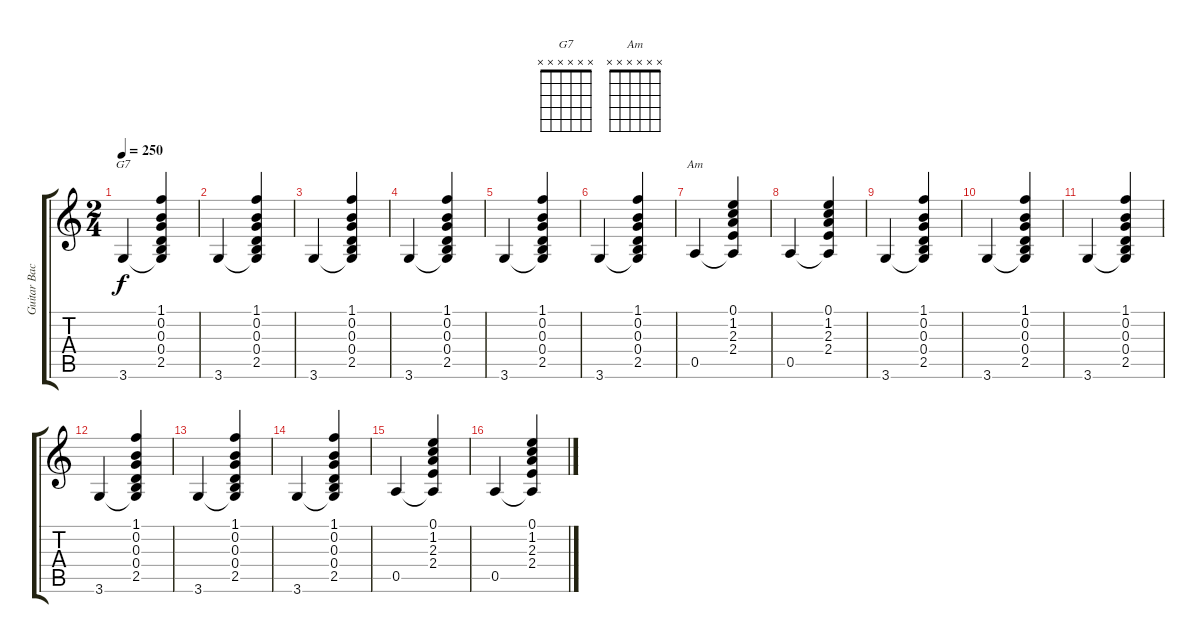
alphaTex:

\track ("Guitar Backing" "Guitar Bac") {instrument acousticguitarnylon}
\staff {score tabs}
\tuning (E4 B3 G3 D3 A2 E2) {hide}
\chord ("G7" x x x x x x) {firstfret 0}
\chord ("Am" x x x x x x) {firstfret 0}
\ts (2 4)
\tempo 250
\clef g2
\ks c
3.6.4{ch "G7" dy f} (1.1 0.2 0.3 0.4 2.5 3.6{t}).4 |
3.6.4 (1.1 0.2 0.3 0.4 2.5 3.6{t}).4 |
3.6.4 (1.1 0.2 0.3 0.4 2.5 3.6{t}).4 |
3.6.4 (1.1 0.2 0.3 0.4 2.5 3.6{t}).4 |
3.6.4 (1.1 0.2 0.3 0.4 2.5 3.6{t}).4 |
3.6.4 (1.1 0.2 0.3 0.4 2.5 3.6{t}).4 |
0.5.4{ch "Am"} (0.1 1.2 2.3 2.4 0.5{t}).4 |
0.5.4 (0.1 1.2 2.3 2.4 0.5{t}).4 |
3.6.4 (1.1 0.2 0.3 0.4 2.5 3.6{t}).4 |
3.6.4 (1.1 0.2 0.3 0.4 2.5 3.6{t}).4 |
3.6.4 (1.1 0.2 0.3 0.4 2.5 3.6{t}).4 |
3.6.4 (1.1 0.2 0.3 0.4 2.5 3.6{t}).4 |
3.6.4 (1.1 0.2 0.3 0.4 2.5 3.6{t}).4 |
3.6.4 (1.1 0.2 0.3 0.4 2.5 3.6{t}).4 |
0.5.4 (0.1 1.2 2.3 2.4 0.5{t}).4 |
0.5.4 (0.1 1.2 2.3 2.4 0.5{t}).4
